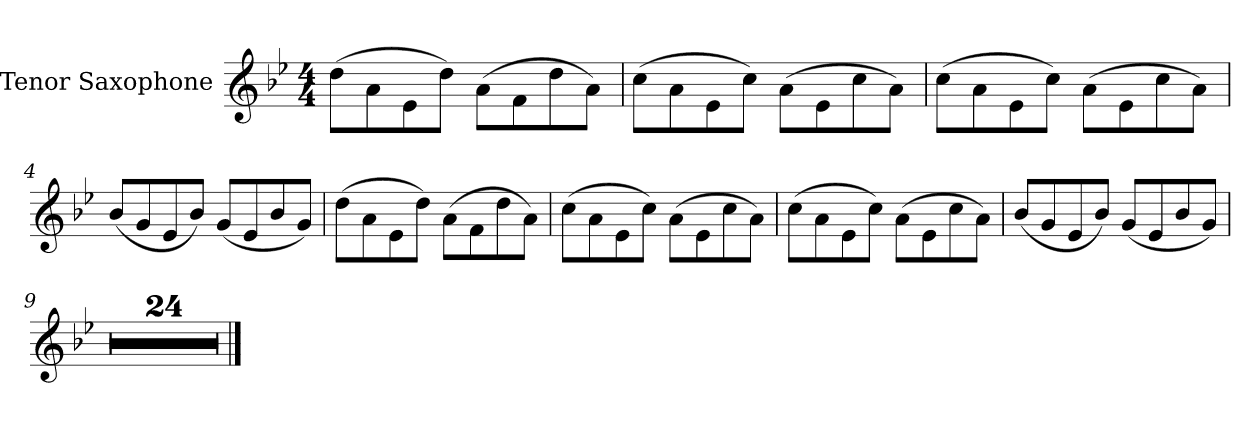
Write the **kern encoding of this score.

**kern
*part1
*staff1
*I"Tenor Saxophone
*I'T. Sax.
*clefG2
*ITrd8c14
*k[b-e-]
*B-:
*M4/4
=1
(8d\L
8A\
8E-\
8d\J)
(8A\L
8F\
8d\
8A\J)
=2
(8c\L
8A\
8E-\
8c\J)
(8A\L
8E-\
8c\
8A\J)
=3
(8c\L
8A\
8E-\
8c\J)
(8A\L
8E-\
8c\
8A\J)
=4
(8B-/L
8G/
8E-/
8B-/J)
(8G/L
8E-/
8B-/
8G/J)
!!LO:LB:g=z
=5
(8d\L
8A\
8E-\
8d\J)
(8A\L
8F\
8d\
8A\J)
=6
(8c\L
8A\
8E-\
8c\J)
(8A\L
8E-\
8c\
8A\J)
=7
(8c\L
8A\
8E-\
8c\J)
(8A\L
8E-\
8c\
8A\J)
=8
(8B-/L
8G/
8E-/
8B-/J)
(8G/L
8E-/
8B-/
8G/J)
=9
1r
=10
1r
=11
1r
=12
1r
!!LO:LB:g=z
=13
1r
=14
1r
=15
1r
=16
1r
=17
1r
=18
1r
=19
1r
=20
1r
=21
1r
=22
1r
=23
1r
=24
1r
=25
1r
=26
1r
=27
1r
=28
1r
=29
1r
=30
1r
=31
1r
=32
1r
==
*-
